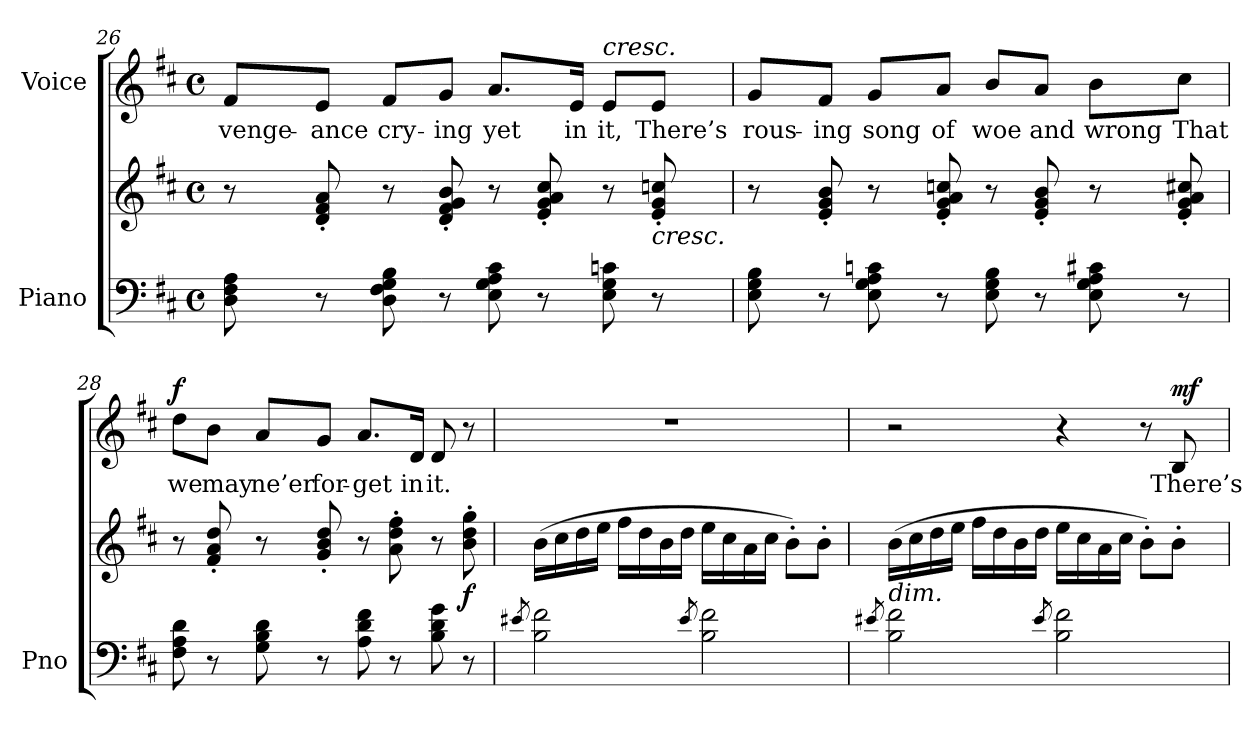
**kern	**kern	**dynam	**kern	**text	**dynam
*part2	*part2	*part2	*part1	*part1	*part1
*staff3	*staff2	*staff2/3	*staff1	*staff1	*staff1
*I"Piano	*	*	*I"Voice	*	*
*I'Pno	*	*	*	*	*
!!LO:LB:g=z
*clefF4	*clefG2	*	*clefG2	*	*
*k[f#c#]	*k[f#c#]	*	*k[f#c#]	*	*
*M4/4	*M4/4	*	*M4/4	*	*
*met(c)	*met(c)	*	*met(c)	*	*
=26	=26	=26	=26	=26	=26
!	!	!	!	!LO:LY:b	!
8D\ 8F#\ 8A\	8r	.	8f#/L	venge-	.
!	!	!	!	!LO:LY:b	!
8r	8d/' 8f#/' 8a/'	.	8e/J	-ance	.
!	!	!	!	!LO:LY:b	!
8D\ 8F#\ 8G\ 8B\	8r	.	8f#/L	cry-	.
!	!	!	!	!LO:LY:b	!
8r	8d/' 8f#/' 8g/' 8b/'	.	8g/J	-ing	.
!	!	!	!	!LO:LY:b	!
8E\ 8G\ 8A\ 8c#\	8r	.	8.a/L	yet	.
8r	8e/' 8g/' 8a/' 8cc#/'	.	.	.	.
!	!	!	!	!LO:LY:b	!
.	.	.	16e/Jk	in	.
!	!	!	!LO:TX:a:i:t=cresc.	!	!
!	!	!	!	!LO:LY:b	!
8E\ 8G\ 8cn\	8r	.	8e/L	it,	.
!	!LO:TX:b:i:t=cresc.	!	!	!	!
!	!	!	!	!LO:LY:b	!
8r	8e/' 8g/' 8ccn/'	.	8e/J	There’s	.
=27	=27	=27	=27	=27	=27
!	!	!	!	!LO:LY:b	!
8E\ 8G\ 8B\	8r	.	8g/L	rous-	.
!	!	!	!	!LO:LY:b	!
8r	8e/' 8g/' 8b/'	.	8f#/J	-ing	.
!	!	!	!	!LO:LY:b	!
8E\ 8G\ 8A\ 8cn\	8r	.	8g/L	song	.
!	!	!	!	!LO:LY:b	!
8r	8e/' 8g/' 8a/' 8ccn/'	.	8a/J	of	.
!	!	!	!	!LO:LY:b	!
8E\ 8G\ 8B\	8r	.	8b/L	woe	.
!	!	!	!	!LO:LY:b	!
8r	8e/' 8g/' 8b/'	.	8a/J	and	.
!	!	!	!	!LO:LY:b	!
8E\ 8G\ 8A\ 8c#X\	8r	.	8b\L	wrong	.
!	!	!	!	!LO:LY:b	!
8r	8e/' 8g/' 8a/' 8cc#X/'	.	8cc#\J	That	.
!!LO:LB:g=z
=28	=28	=28	=28	=28	=28
!	!	!	!	!LO:LY:b	!LO:DY:a
8F#\ 8A\ 8d\	8r	.	8dd\L	we	f
!	!	!	!	!LO:LY:b	!
8r	8f#/' 8a/' 8dd/'	.	8b\J	may	.
!	!	!	!	!LO:LY:b	!
8G\ 8B\ 8d\	8r	.	8a/L	ne’er	.
!	!	!	!	!LO:LY:b	!
8r	8g/' 8b/' 8dd/'	.	8g/J	for-	.
!	!	!	!	!LO:LY:b	!
8A\ 8d\ 8f#\	8r	.	8.a/L	-get	.
8r	8a\' 8dd\' 8ff#\'	.	.	.	.
!	!	!	!	!LO:LY:b	!
.	.	.	16d/Jk	in	.
!	!	!	!	!LO:LY:b	!
8B\ 8d\ 8g\	8r	.	8d/	it.	.
!	!	!LO:DY:b	!	!	!
8r	8b\' 8dd\' 8gg\'	f	8r	.	.
=29	=29	=29	=29	=29	=29
8qe#X/	.	.	.	.	.
2B\ 2f#\	(16b\LL	.	1r	.	.
.	16cc#\	.	.	.	.
.	16dd\	.	.	.	.
.	16ee\JJ	.	.	.	.
.	16ff#\LL	.	.	.	.
.	16dd\	.	.	.	.
.	16b\	.	.	.	.
.	16dd\JJ	.	.	.	.
8qe#/	.	.	.	.	.
2B\ 2f#\	16ee\LL	.	.	.	.
.	16cc#\	.	.	.	.
.	16a\	.	.	.	.
.	16cc#\JJ	.	.	.	.
.	8b'\L)	.	.	.	.
.	8b'\J	.	.	.	.
!!LO:LB:g=z
=30	=30	=30	=30	=30	=30
8qe#X/	.	.	.	.	.
!	!LO:TX:b:i:t=dim.	!	!	!	!
2B\ 2f#\	(16b\LL	.	2r	.	.
.	16cc#\	.	.	.	.
.	16dd\	.	.	.	.
.	16ee\JJ	.	.	.	.
.	16ff#\LL	.	.	.	.
.	16dd\	.	.	.	.
.	16b\	.	.	.	.
.	16dd\JJ	.	.	.	.
8qe#/	.	.	.	.	.
2B\ 2f#\	16ee\LL	.	4r	.	.
.	16cc#\	.	.	.	.
.	16a\	.	.	.	.
.	16cc#\JJ	.	.	.	.
.	8b'\L)	.	8r	.	.
!	!	!	!	!LO:LY:b	!LO:DY:a
.	8b'\J	.	8B/	There’s	mf
=	=	=	=	=	=
*-	*-	*-	*-	*-	*-
